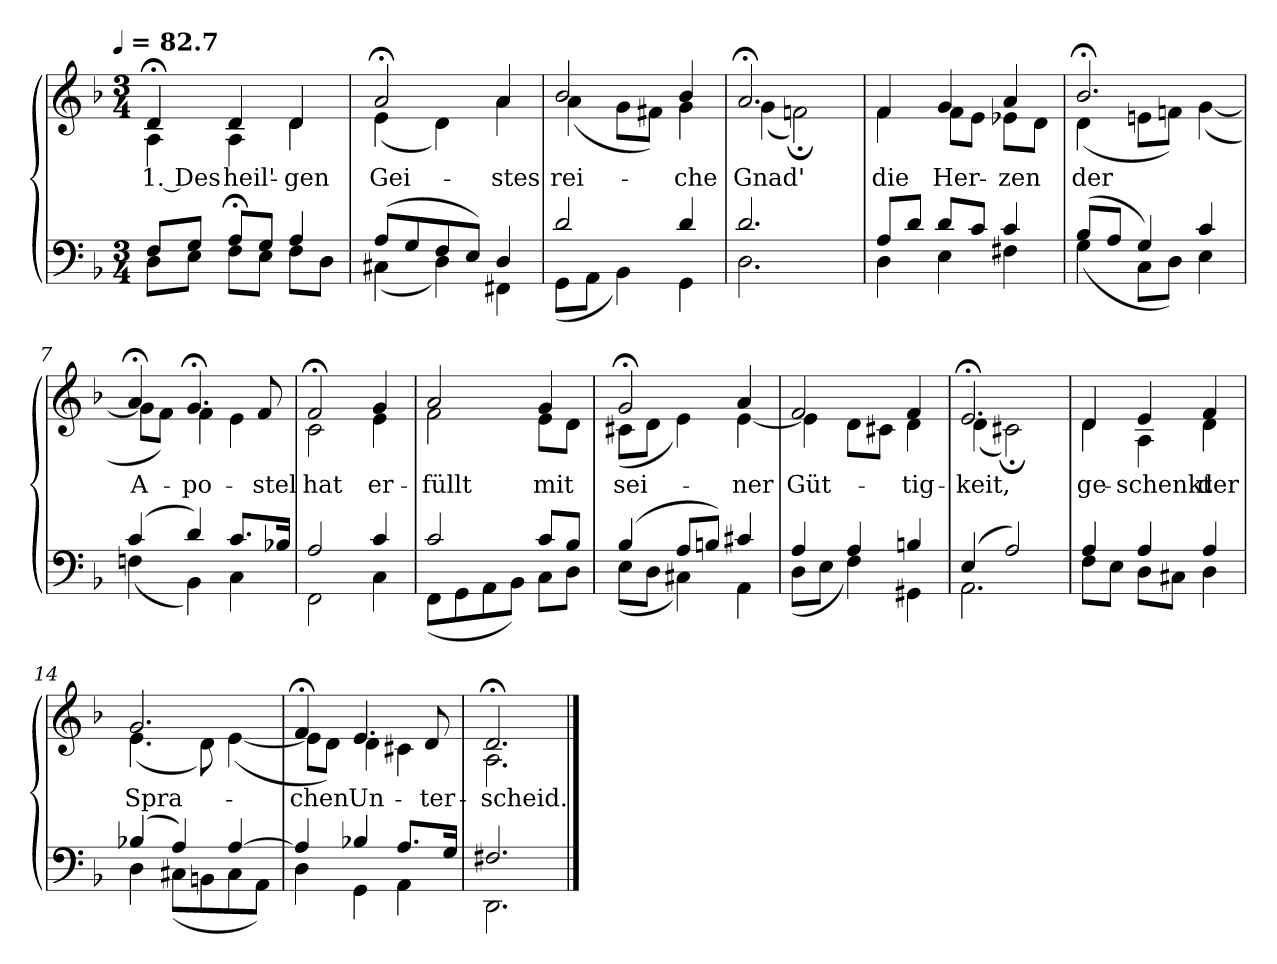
**kern	**kern	**text	**dynam
*part1	*part1	*part1	*part1
*staff2	*staff1	*staff1	*staff1/2
*clefF4	*clefG2	*	*
*k[b-]	*k[b-]	*	*
!!LO:TX:omd:t=[quarter] = 82.7
*M3/4	*M3/4	*	*
*MM82	*MM82	*	*
=1	=1	=1	=1
*^	*^	*	*
8FL	8DL	4d;<	4A	1. Des	.
8GJ	8EJ	.	.	.	.
8A;<L	8FL	4d	4A	heil'-	.
8GJ	8EJ	.	.	.	.
4A	8FL	4d	4d	-gen	.
.	8DJ	.	.	.	.
=2	=2	=2	=2	=2	=2
*	*	*MM84	*	*	*
(8AL	(4C#X	2a;<	(4e	Gei-	.
8G	.	.	.	.	.
8F	4D)	.	4d)	.	.
8EJ)	.	.	.	.	.
4D	4FF#X	4a	4a	-stes	.
=3	=3	=3	=3	=3	=3
*	*	*MM74	*	*	*
2d	(8GGL	2b-	(4a	rei-	.
.	8AAJ	.	.	.	.
.	4BB-)	.	8gL	.	.
.	.	.	8f#XJ)	.	.
4d	4GG	4b-	4g	-che	♩ = 75
=4	=4	=4	=4	=4	=4
*	*	*MM76	*	*	*
2.d	2.D	2.a;<	(4g	Gnad'	.
.	.	.	2fn;)	.	.
!!LO:LB:g=z	!!
=5	=5	=5	=5	=5	=5
*	*	*MM77	*	*	*
8AL	4D	4f	4f	die	.
8dJ	.	.	.	.	.
8dL	4E	4g	8fL	Her-	.
8cJ	.	.	8eJ	.	.
4c	4F#X	4a	8e-XL	-zen	.
.	.	.	8dJ	.	.
=6	=6	=6	=6	=6	=6
(8B-L	(4G	2.b-;<	(4d	der	.
8AJ	.	.	.	.	.
4G)	8CL	.	8enL	.	.
.	8DJ)	.	8fnJ)	.	.
4c	4E	.	([4g	.	.
=7	=7	=7	=7	=7	=7
(4c	(4Fn	4a;<	8gL]	A-	.
.	.	.	8fJ)	.	.
4d)	4BB-)	4.g;<	4f	-po-	♩ = 79
8.cL	4C	.	4e	.	.
.	.	8f	.	-stel	.
16B-XJk	.	.	.	.	.
=8	=8	=8	=8	=8	=8
*	*	*MM75	*	*	*
2A	2FF	2f;<	2c	hat	.
4c	4C	4g	4e	er-	♩ = 77.5
!!LO:LB:g=z	!!
=9	=9	=9	=9	=9	=9
2c	(8FFL	2a	2f	-füllt	.
.	8GG	.	.	.	.
.	8AA	.	.	.	.
.	8BB-J)	.	.	.	.
8cL	8CL	4g	8eL	mit	♩ = 78.5
8B-J	8DJ	.	8dJ	.	.
=10	=10	=10	=10	=10	=10
*	*	*MM79	*	*	*
(4B-	(8EL	2g;<	(8c#XL	sei-	.
.	8DJ	.	8dJ	.	.
8AL	4C#X)	.	4e)	.	.
8BnJ)	.	.	.	.	.
4c#X	4AA	4a	[4e	-ner	.
=11	=11	=11	=11	=11	=11
4A	(8DL	2f	4e]	Güt-	.
.	8EJ	.	.	.	.
4A	4F)	.	8dL	.	.
.	.	.	8c#XJ	.	.
4Bn	4GG#X	4f	4d	-tig-	♩ = 75
=12	=12	=12	=12	=12	=12
*	*	*MM76	*	*	*
(4E	2.AA	2.e;<	(4d	-keit,	.
2A)	.	.	2c#X;)	.	.
!!LO:LB:g=z	!!
=13	=13	=13	=13	=13	=13
*	*	*MM75	*	*	*
4A	8FL	4d	4d	ge-	.
.	8EJ	.	.	.	.
4A	8DL	4e	4A	-schenkt	.
.	8C#XJ	.	.	.	.
4A	4D	4f	4d	der	.
=14	=14	=14	=14	=14	=14
(4B-X	4D	2.g	(4.e	Spra-	.
4A)	(8C#XL	.	.	.	.
.	8BBn	.	8d)	.	.
[4A	8C#	.	([4e	.	.
.	8AAJ)	.	.	.	.
=15	=15	=15	=15	=15	=15
*	*	*MM70	*	*	*
4A]	4D	4f;<	8eL]	-chen	.
.	.	.	8dJ)	.	.
4B-X	4GG	4.e	4d	Un-	♩ = 58.5
8.AL	4AA	.	4c#X	.	.
.	.	8d	.	-ter-	.
16GJk	.	.	.	.	.
=16	=16	=16	=16	=16	=16
2.F#X	2.DD	2.d;<	2.A	-scheid.	.
*v	*v	*	*	*	*
*	*v	*v	*	*
==	==	==	==
*-	*-	*-	*-
